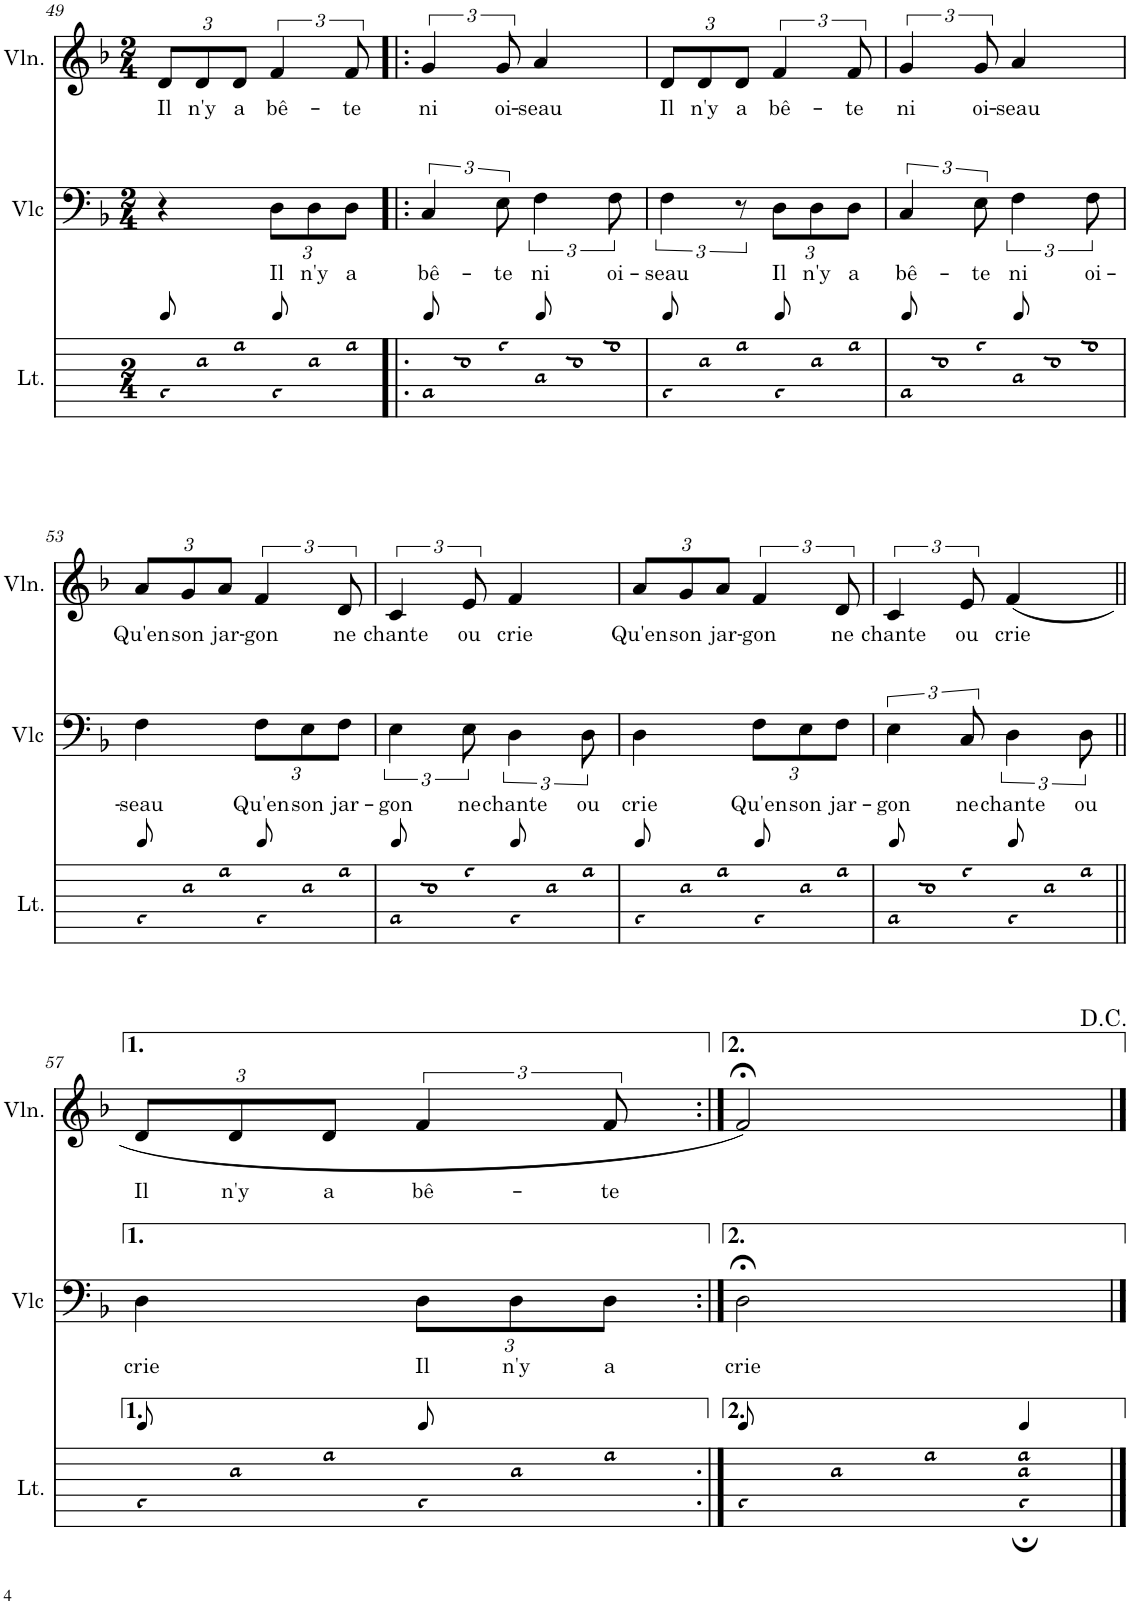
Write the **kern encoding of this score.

**kern	**kern	**text	**kern	**text
*part3	*part2	*part2	*part1	*part1
*staff3	*staff2	*staff2	*staff1	*staff1
*I"Luth renaissance	*I"Violoncelle	*	*I"Violon	*
*I'Lt.	*I'Vlc	*	*I'Vln.	*
!!LO:PB:g=z
*	*clefF4	*	*clefG2	*
*k[b-]	*k[b-]	*	*k[b-]	*
*M2/4	*M2/4	*	*M2/4	*
*Xbrackettup	*	*	*Xbrackettup	*
=49	=49	=49	=49	=49
!	!	!	!	!LO:LY:b
12DL	4r	.	12d/L	Il
!	!	!	!	!LO:LY:b
12A	.	.	12d/	n'y
!	!	!	!	!LO:LY:b
12dJ	.	.	12d/J	a
*	*Xbrackettup	*	*	*
!	!	!LO:LY:b	!	!
*	*	*	*brackettup	*
!	!	!	!	!LO:LY:b
12DL	12D\L	Il	6f/	bê-
!	!	!LO:LY:b	!	!
12A	12D\	n'y	.	.
!	!	!LO:LY:b	!	!LO:LY:b
12dJ	12D\J	a	12f/	-te
=50!|:	=50!|:	=50!|:	=50!|:	=50!|:
*	*brackettup	*	*	*
!	!	!LO:LY:b	!	!LO:LY:b
12CL	6C/	bê-	6g/	ni
12c	.	.	.	.
!	!	!LO:LY:b	!	!LO:LY:b
12eJ	12E\	-te	12g/	oi-
!	!	!LO:LY:b	!	!LO:LY:b
12FL	6F\	ni	4a/	-seau
12c	.	.	.	.
!	!	!LO:LY:b	!	!
12fJ	12F\	oi-	.	.
=51	=51	=51	=51	=51
!	!	!LO:LY:b	!	!
*	*	*	*Xbrackettup	*
!	!	!	!	!LO:LY:b
12DL	6F\	-seau	12d/L	Il
!	!	!	!	!LO:LY:b
12A	.	.	12d/	n'y
!	!	!	!	!LO:LY:b
12dJ	12r	.	12d/J	a
*	*Xbrackettup	*	*	*
!	!	!LO:LY:b	!	!
*	*	*	*brackettup	*
!	!	!	!	!LO:LY:b
12DL	12D\L	Il	6f/	bê-
!	!	!LO:LY:b	!	!
12A	12D\	n'y	.	.
!	!	!LO:LY:b	!	!LO:LY:b
12dJ	12D\J	a	12f/	-te
=52	=52	=52	=52	=52
*	*brackettup	*	*	*
!	!	!LO:LY:b	!	!LO:LY:b
12CL	6C/	bê-	6g/	ni
12c	.	.	.	.
!	!	!LO:LY:b	!	!LO:LY:b
12eJ	12E\	-te	12g/	oi-
!	!	!LO:LY:b	!	!LO:LY:b
12FL	6F\	ni	4a/	-seau
12c	.	.	.	.
!	!	!LO:LY:b	!	!
12fJ	12F\	oi-	.	.
!!LO:LB:g=z
=53	=53	=53	=53	=53
!	!	!LO:LY:b	!	!
*	*	*	*Xbrackettup	*
!	!	!	!	!LO:LY:b
12DL	4F\	-seau	12a/L	Qu'en
!	!	!	!	!LO:LY:b
12A	.	.	12g/	son
!	!	!	!	!LO:LY:b
12dJ	.	.	12a/J	jar-
*	*Xbrackettup	*	*	*
!	!	!LO:LY:b	!	!
*	*	*	*brackettup	*
!	!	!	!	!LO:LY:b
12DL	12F\L	Qu'en	6f/	-gon
!	!	!LO:LY:b	!	!
12A	12E\	son	.	.
!	!	!LO:LY:b	!	!LO:LY:b
12dJ	12F\J	jar-	12d/	ne
=54	=54	=54	=54	=54
*	*brackettup	*	*	*
!	!	!LO:LY:b	!	!LO:LY:b
12CL	6E\	-gon	6c/	chante
12c	.	.	.	.
!	!	!LO:LY:b	!	!LO:LY:b
12eJ	12E\	ne	12e/	ou
!	!	!LO:LY:b	!	!LO:LY:b
12DL	6D\	chante	4f/	crie
12A	.	.	.	.
!	!	!LO:LY:b	!	!
12dJ	12D\	ou	.	.
=55	=55	=55	=55	=55
!	!	!LO:LY:b	!	!
*	*	*	*Xbrackettup	*
!	!	!	!	!LO:LY:b
12DL	4D\	-crie	12a/L	Qu'en
!	!	!	!	!LO:LY:b
12A	.	.	12g/	son
!	!	!	!	!LO:LY:b
12dJ	.	.	12a/J	jar-
*	*Xbrackettup	*	*	*
!	!	!LO:LY:b	!	!
*	*	*	*brackettup	*
!	!	!	!	!LO:LY:b
12DL	12F\L	Qu'en	6f/	-gon
!	!	!LO:LY:b	!	!
12A	12E\	son	.	.
!	!	!LO:LY:b	!	!LO:LY:b
12dJ	12F\J	jar-	12d/	ne
=56	=56	=56	=56	=56
*	*brackettup	*	*	*
!	!	!LO:LY:b	!	!LO:LY:b
12CL	6E\	-gon	6c/	chante
12c	.	.	.	.
!	!	!LO:LY:b	!	!LO:LY:b
12eJ	12C/	ne	12e/	ou
!	!	!LO:LY:b	!	!LO:LY:b
12DL	6D\	chante	(<4f/	crie
12A	.	.	.	.
!	!	!LO:LY:b	!	!
12dJ	12D\	ou	.	.
!!LO:LB:g=z
=57||	=57||	=57||	=57||	=57||
!	!	!LO:LY:b	!	!
*	*	*	*Xbrackettup	*
!	!	!	!	!LO:LY:b
12DL	4D\	crie	12d/L	Il
!	!	!	!	!LO:LY:b
12A	.	.	12d/	n'y
!	!	!	!	!LO:LY:b
12dJ	.	.	12d/J	a
*	*Xbrackettup	*	*	*
!	!	!LO:LY:b	!	!
*	*	*	*brackettup	*
!	!	!	!	!LO:LY:b
12DL	12D\L	Il	6f/	bê-
!	!	!LO:LY:b	!	!
12A	12D\	n'y	.	.
!	!	!LO:LY:b	!	!LO:LY:b
12dJ	12D\J	a	12f/	-te
=58:|!	=58:|!	=58:|!	=58:|!	=58:|!
!	!	!LO:LY:b	!	!
12DL	2D;<\	crie	2f;</)	.
12A	.	.	.	.
12dJ	.	.	.	.
4D; 4A; 4d;	.	.	.	.
==	==	==	==	==
*-	*-	*-	*-	*-
